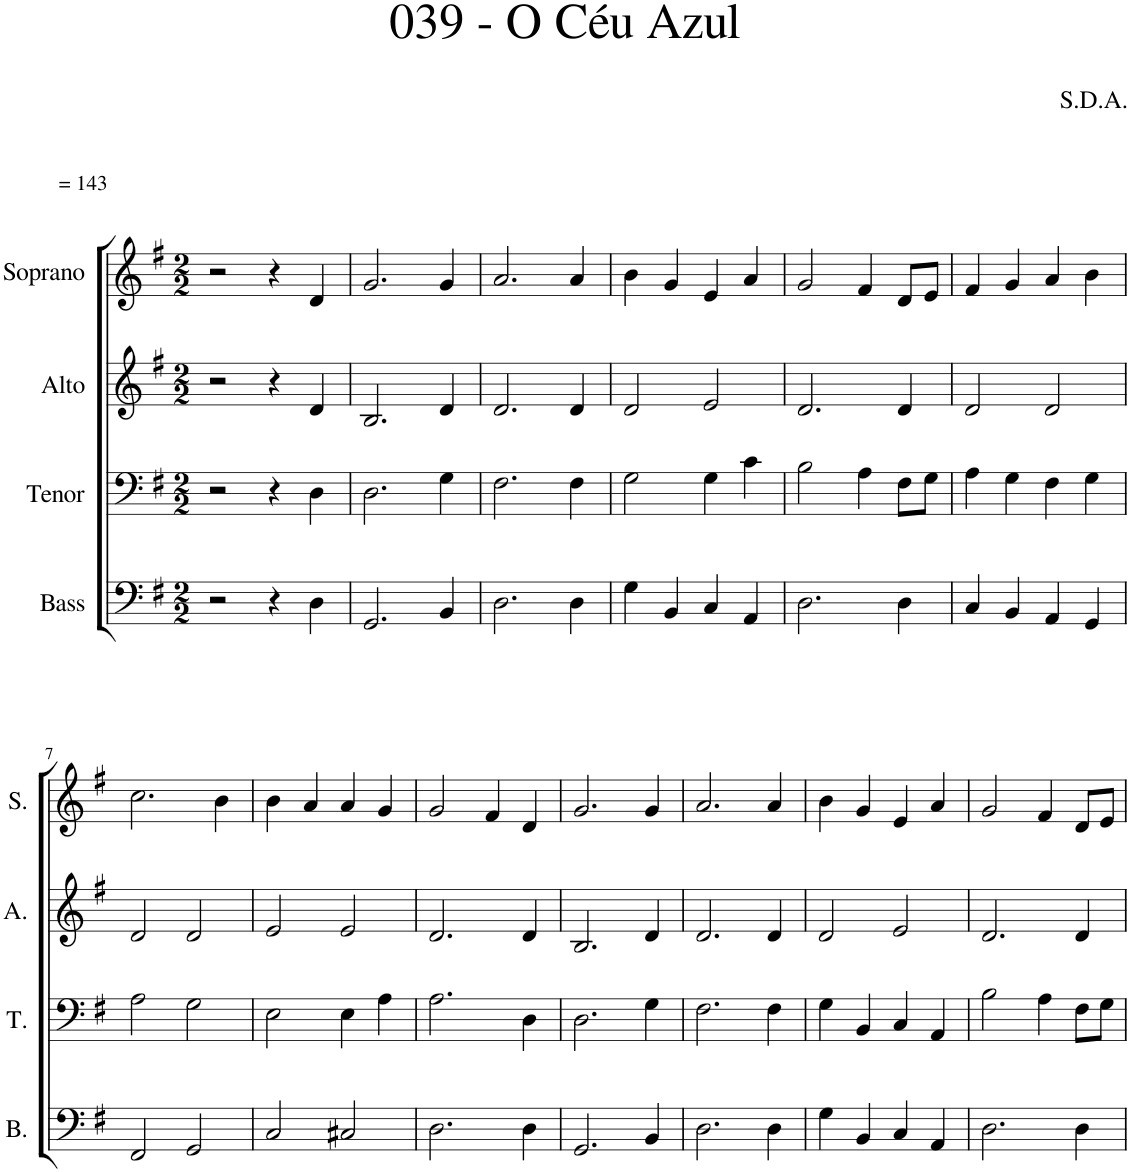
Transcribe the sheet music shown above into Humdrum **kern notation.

**kern	**kern	**kern	**kern
*part4	*part3	*part2	*part1
*staff4	*staff3	*staff2	*staff1
*I"Bass	*I"Tenor	*I"Alto	*I"Soprano
*I'B.	*I'T.	*I'A.	*I'S.
*clefF4	*clefF4	*clefG2	*clefG2
*k[f#]	*k[f#]	*k[f#]	*k[f#]
*M2/2	*M2/2	*M2/2	*M2/2
=1	=1	=1	=1
!	!	!	!LO:TX:a:t== 143
2r	2r	2r	2r
4r	4r	4r	4r
4D\	4D\	4d/	4d/
=2	=2	=2	=2
2.GG/	2.D\	2.B/	2.g/
4BB/	4G\	4d/	4g/
=3	=3	=3	=3
2.D\	2.F#\	2.d/	2.a/
4D\	4F#\	4d/	4a/
=4	=4	=4	=4
4G\	2G\	2d/	4b\
4BB/	.	.	4g/
4C/	4G\	2e/	4e/
4AA/	4c\	.	4a/
=5	=5	=5	=5
2.D\	2B\	2.d/	2g/
.	4A\	.	4f#/
4D\	8F#\L	4d/	8d/L
.	8G\J	.	8e/J
=6	=6	=6	=6
4C/	4A\	2d/	4f#/
4BB/	4G\	.	4g/
4AA/	4F#\	2d/	4a/
4GG/	4G\	.	4b\
!!LO:LB:g=z
=7	=7	=7	=7
2FF#/	2A\	2d/	2.cc\
2GG/	2G\	2d/	.
.	.	.	4b\
=8	=8	=8	=8
2C/	2E\	2e/	4b\
.	.	.	4a/
2C#X/	4E\	2e/	4a/
.	4A\	.	4g/
=9	=9	=9	=9
2.D\	2.A\	2.d/	2g/
.	.	.	4f#/
4D\	4D\	4d/	4d/
=10	=10	=10	=10
2.GG/	2.D\	2.B/	2.g/
4BB/	4G\	4d/	4g/
=11	=11	=11	=11
2.D\	2.F#\	2.d/	2.a/
4D\	4F#\	4d/	4a/
=12	=12	=12	=12
4G\	4G\	2d/	4b\
4BB/	4BB/	.	4g/
4C/	4C/	2e/	4e/
4AA/	4AA/	.	4a/
=13	=13	=13	=13
2.D\	2B\	2.d/	2g/
.	4A\	.	4f#/
4D\	8F#\L	4d/	8d/L
.	8G\J	.	8e/J
=	=	=	=
*-	*-	*-	*-
